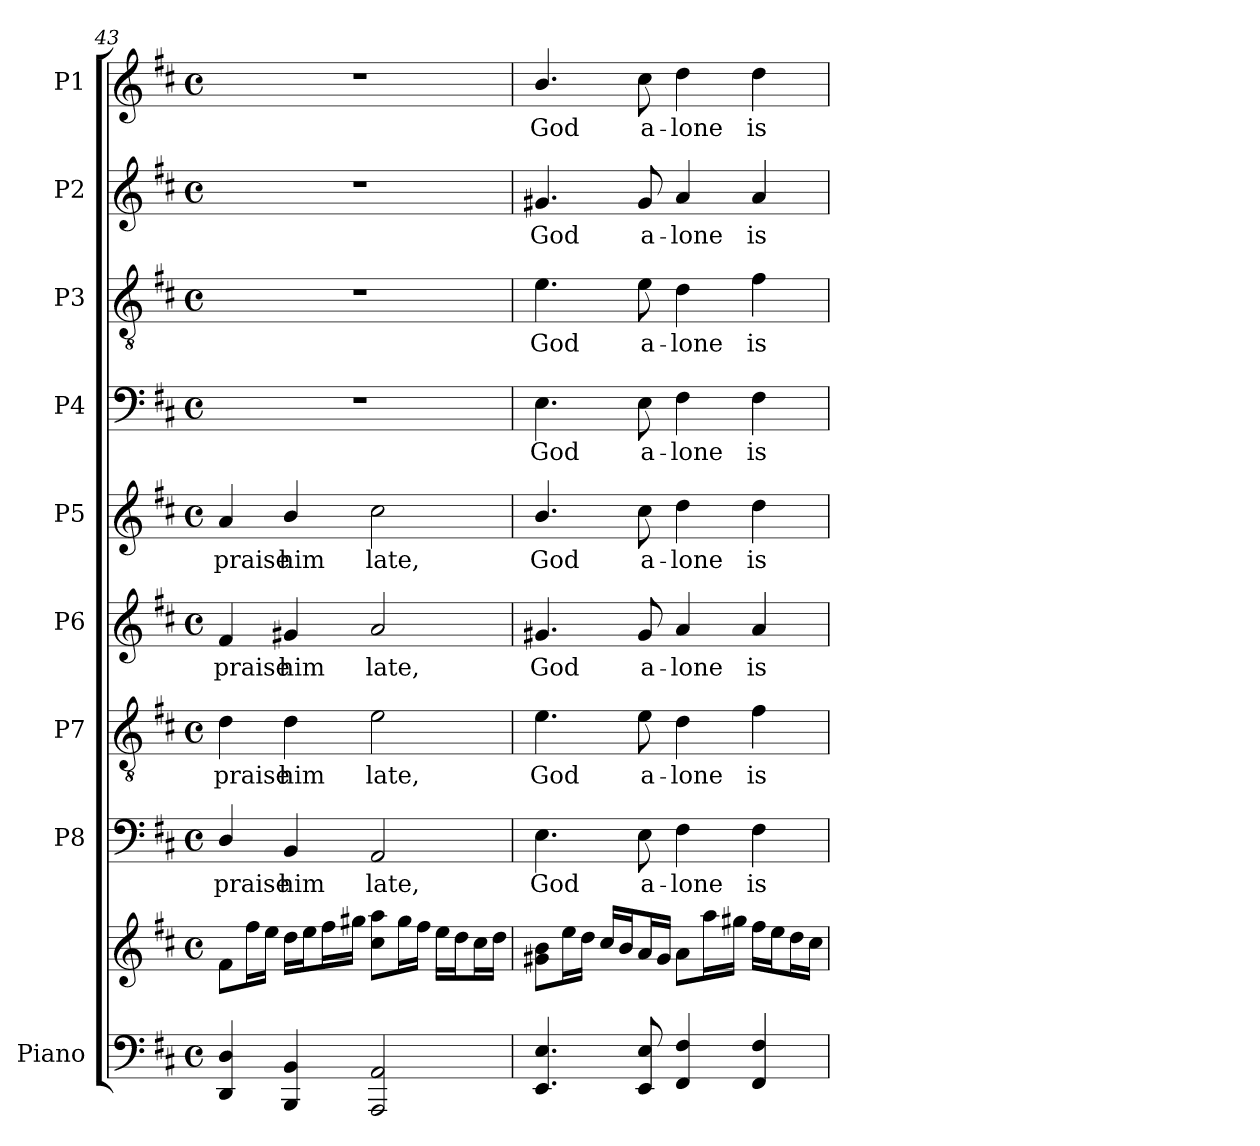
**kern	**kern	**kern	**text	**kern	**text	**kern	**text	**kern	**text	**kern	**text	**kern	**text	**kern	**text	**kern	**text
*part9	*part9	*part8	*part8	*part7	*part7	*part6	*part6	*part5	*part5	*part4	*part4	*part3	*part3	*part2	*part2	*part1	*part1
*staff10	*staff9	*staff8	*staff8	*staff7	*staff7	*staff6	*staff6	*staff5	*staff5	*staff4	*staff4	*staff3	*staff3	*staff2	*staff2	*staff1	*staff1
*I"Piano	*	*I"P8	*	*I"P7	*	*I"P6	*	*I"P5	*	*I"P4	*	*I"P3	*	*I"P2	*	*I"P1	*
!!LO:LB:g=z
*clefF4	*clefG2	*clefF4	*	*clefGv2	*	*clefG2	*	*clefG2	*	*clefF4	*	*clefGv2	*	*clefG2	*	*clefG2	*
*	*	*	*	*ITrd7c12	*	*	*	*	*	*	*	*ITrd7c12	*	*	*	*	*
*k[f#c#]	*k[f#c#]	*k[f#c#]	*	*k[f#c#]	*	*k[f#c#]	*	*k[f#c#]	*	*k[f#c#]	*	*k[f#c#]	*	*k[f#c#]	*	*k[f#c#]	*
*D:	*D:	*D:	*	*D:	*	*D:	*	*D:	*	*D:	*	*D:	*	*D:	*	*D:	*
*M4/4	*M4/4	*M4/4	*	*M4/4	*	*M4/4	*	*M4/4	*	*M4/4	*	*M4/4	*	*M4/4	*	*M4/4	*
*met(c)	*met(c)	*met(c)	*	*met(c)	*	*met(c)	*	*met(c)	*	*met(c)	*	*met(c)	*	*met(c)	*	*met(c)	*
=43	=43	=43	=43	=43	=43	=43	=43	=43	=43	=43	=43	=43	=43	=43	=43	=43	=43
!	!	!	!LO:LY:b:color=#000000	!	!	!	!	!	!	!	!	!	!	!	!	!	!
!	!	!	!	!	!LO:LY:b:color=#000000	!	!	!	!	!	!	!	!	!	!	!	!
!	!	!	!	!	!	!	!LO:LY:b:color=#000000	!	!	!	!	!	!	!	!	!	!
!	!	!	!	!	!	!	!	!	!LO:LY:b:color=#000000	!	!	!	!	!	!	!	!
4DDi/ 4Di	8f#i\L	4Di/	praise	4Di\	praise	4f#i/	praise	4ai/	praise	1r	.	1r	.	1r	.	1r	.
.	16ff#i\L	.	.	.	.	.	.	.	.	.	.	.	.	.	.	.	.
.	16eei\JJ	.	.	.	.	.	.	.	.	.	.	.	.	.	.	.	.
!	!	!	!LO:LY:b:color=#000000	!	!	!	!	!	!	!	!	!	!	!	!	!	!
!	!	!	!	!	!LO:LY:b:color=#000000	!	!	!	!	!	!	!	!	!	!	!	!
!	!	!	!	!	!	!	!LO:LY:b:color=#000000	!	!	!	!	!	!	!	!	!	!
!	!	!	!	!	!	!	!	!	!LO:LY:b:color=#000000	!	!	!	!	!	!	!	!
4BBBi/ 4BBi	16ddi\LL	4BBi/	him	4Di\	him	4g#Xi/	him	4bi/	him	.	.	.	.	.	.	.	.
.	16eei\J	.	.	.	.	.	.	.	.	.	.	.	.	.	.	.	.
.	16ff#i\L	.	.	.	.	.	.	.	.	.	.	.	.	.	.	.	.
.	16gg#Xi\JJ	.	.	.	.	.	.	.	.	.	.	.	.	.	.	.	.
!	!	!	!LO:LY:b:color=#000000	!	!	!	!	!	!	!	!	!	!	!	!	!	!
!	!	!	!	!	!LO:LY:b:color=#000000	!	!	!	!	!	!	!	!	!	!	!	!
!	!	!	!	!	!	!	!LO:LY:b:color=#000000	!	!	!	!	!	!	!	!	!	!
!	!	!	!	!	!	!	!	!	!LO:LY:b:color=#000000	!	!	!	!	!	!	!	!
2AAAi/ 2AAi	8cc#i\ 8aai\L	2AAi/	late,	2Ei\	late,	2ai/	late,	2cc#i\	late,	.	.	.	.	.	.	.	.
.	16gg#i\L	.	.	.	.	.	.	.	.	.	.	.	.	.	.	.	.
.	16ff#i\JJ	.	.	.	.	.	.	.	.	.	.	.	.	.	.	.	.
.	16eei\LL	.	.	.	.	.	.	.	.	.	.	.	.	.	.	.	.
.	16ddi\J	.	.	.	.	.	.	.	.	.	.	.	.	.	.	.	.
.	16cc#i\L	.	.	.	.	.	.	.	.	.	.	.	.	.	.	.	.
.	16ddi\JJ	.	.	.	.	.	.	.	.	.	.	.	.	.	.	.	.
=44	=44	=44	=44	=44	=44	=44	=44	=44	=44	=44	=44	=44	=44	=44	=44	=44	=44
!	!	!	!LO:LY:b:color=#000000	!	!	!	!	!	!	!	!	!	!	!	!	!	!
!	!	!	!	!	!LO:LY:b:color=#000000	!	!	!	!	!	!	!	!	!	!	!	!
!	!	!	!	!	!	!	!LO:LY:b:color=#000000	!	!	!	!	!	!	!	!	!	!
!	!	!	!	!	!	!	!	!	!LO:LY:b:color=#000000	!	!	!	!	!	!	!	!
!	!	!	!	!	!	!	!	!	!	!	!LO:LY:b:color=#000000	!	!	!	!	!	!
!	!	!	!	!	!	!	!	!	!	!	!	!	!LO:LY:b:color=#000000	!	!	!	!
!	!	!	!	!	!	!	!	!	!	!	!	!	!	!	!LO:LY:b:color=#000000	!	!
!	!	!	!	!	!	!	!	!	!	!	!	!	!	!	!	!	!LO:LY:b:color=#000000
4.EEi/ 4.Ei	8g#Xi\ 8bi\L	4.Ei\	God	4.Ei\	God	4.g#Xi/	God	4.bi/	God	4.Ei\	God	4.Ei\	God	4.g#Xi/	God	4.bi/	God
.	16eei\L	.	.	.	.	.	.	.	.	.	.	.	.	.	.	.	.
.	16ddi\JJ	.	.	.	.	.	.	.	.	.	.	.	.	.	.	.	.
.	16cc#i/LL	.	.	.	.	.	.	.	.	.	.	.	.	.	.	.	.
.	16bi/J	.	.	.	.	.	.	.	.	.	.	.	.	.	.	.	.
!	!	!	!LO:LY:b:color=#000000	!	!	!	!	!	!	!	!	!	!	!	!	!	!
!	!	!	!	!	!LO:LY:b:color=#000000	!	!	!	!	!	!	!	!	!	!	!	!
!	!	!	!	!	!	!	!LO:LY:b:color=#000000	!	!	!	!	!	!	!	!	!	!
!	!	!	!	!	!	!	!	!	!LO:LY:b:color=#000000	!	!	!	!	!	!	!	!
!	!	!	!	!	!	!	!	!	!	!	!LO:LY:b:color=#000000	!	!	!	!	!	!
!	!	!	!	!	!	!	!	!	!	!	!	!	!LO:LY:b:color=#000000	!	!	!	!
!	!	!	!	!	!	!	!	!	!	!	!	!	!	!	!LO:LY:b:color=#000000	!	!
!	!	!	!	!	!	!	!	!	!	!	!	!	!	!	!	!	!LO:LY:b:color=#000000
8EEi/ 8Ei	16ai/L	8Ei\	a-	8Ei\	a-	8g#i/	a-	8cc#i\	a-	8Ei\	a-	8Ei\	a-	8g#i/	a-	8cc#i\	a-
.	16g#i/JJ	.	.	.	.	.	.	.	.	.	.	.	.	.	.	.	.
!	!	!	!LO:LY:b:color=#000000	!	!	!	!	!	!	!	!	!	!	!	!	!	!
!	!	!	!	!	!LO:LY:b:color=#000000	!	!	!	!	!	!	!	!	!	!	!	!
!	!	!	!	!	!	!	!LO:LY:b:color=#000000	!	!	!	!	!	!	!	!	!	!
!	!	!	!	!	!	!	!	!	!LO:LY:b:color=#000000	!	!	!	!	!	!	!	!
!	!	!	!	!	!	!	!	!	!	!	!LO:LY:b:color=#000000	!	!	!	!	!	!
!	!	!	!	!	!	!	!	!	!	!	!	!	!LO:LY:b:color=#000000	!	!	!	!
!	!	!	!	!	!	!	!	!	!	!	!	!	!	!	!LO:LY:b:color=#000000	!	!
!	!	!	!	!	!	!	!	!	!	!	!	!	!	!	!	!	!LO:LY:b:color=#000000
4FF#i/ 4F#i	8ai\L	4F#i\	-lone	4Di\	-lone	4ai/	-lone	4ddi\	-lone	4F#i\	-lone	4Di\	-lone	4ai/	-lone	4ddi\	-lone
.	16aai\L	.	.	.	.	.	.	.	.	.	.	.	.	.	.	.	.
.	16gg#Xi\JJ	.	.	.	.	.	.	.	.	.	.	.	.	.	.	.	.
!	!	!	!LO:LY:b:color=#000000	!	!	!	!	!	!	!	!	!	!	!	!	!	!
!	!	!	!	!	!LO:LY:b:color=#000000	!	!	!	!	!	!	!	!	!	!	!	!
!	!	!	!	!	!	!	!LO:LY:b:color=#000000	!	!	!	!	!	!	!	!	!	!
!	!	!	!	!	!	!	!	!	!LO:LY:b:color=#000000	!	!	!	!	!	!	!	!
!	!	!	!	!	!	!	!	!	!	!	!LO:LY:b:color=#000000	!	!	!	!	!	!
!	!	!	!	!	!	!	!	!	!	!	!	!	!LO:LY:b:color=#000000	!	!	!	!
!	!	!	!	!	!	!	!	!	!	!	!	!	!	!	!LO:LY:b:color=#000000	!	!
!	!	!	!	!	!	!	!	!	!	!	!	!	!	!	!	!	!LO:LY:b:color=#000000
4FF#i/ 4F#i	16ff#i\LL	4F#i\	is	4F#i\	is	4ai/	is	4ddi\	is	4F#i\	is	4F#i\	is	4ai/	is	4ddi\	is
.	16eei\J	.	.	.	.	.	.	.	.	.	.	.	.	.	.	.	.
.	16ddi\L	.	.	.	.	.	.	.	.	.	.	.	.	.	.	.	.
.	16cc#i\JJ	.	.	.	.	.	.	.	.	.	.	.	.	.	.	.	.
=	=	=	=	=	=	=	=	=	=	=	=	=	=	=	=	=	=
*-	*-	*-	*-	*-	*-	*-	*-	*-	*-	*-	*-	*-	*-	*-	*-	*-	*-
